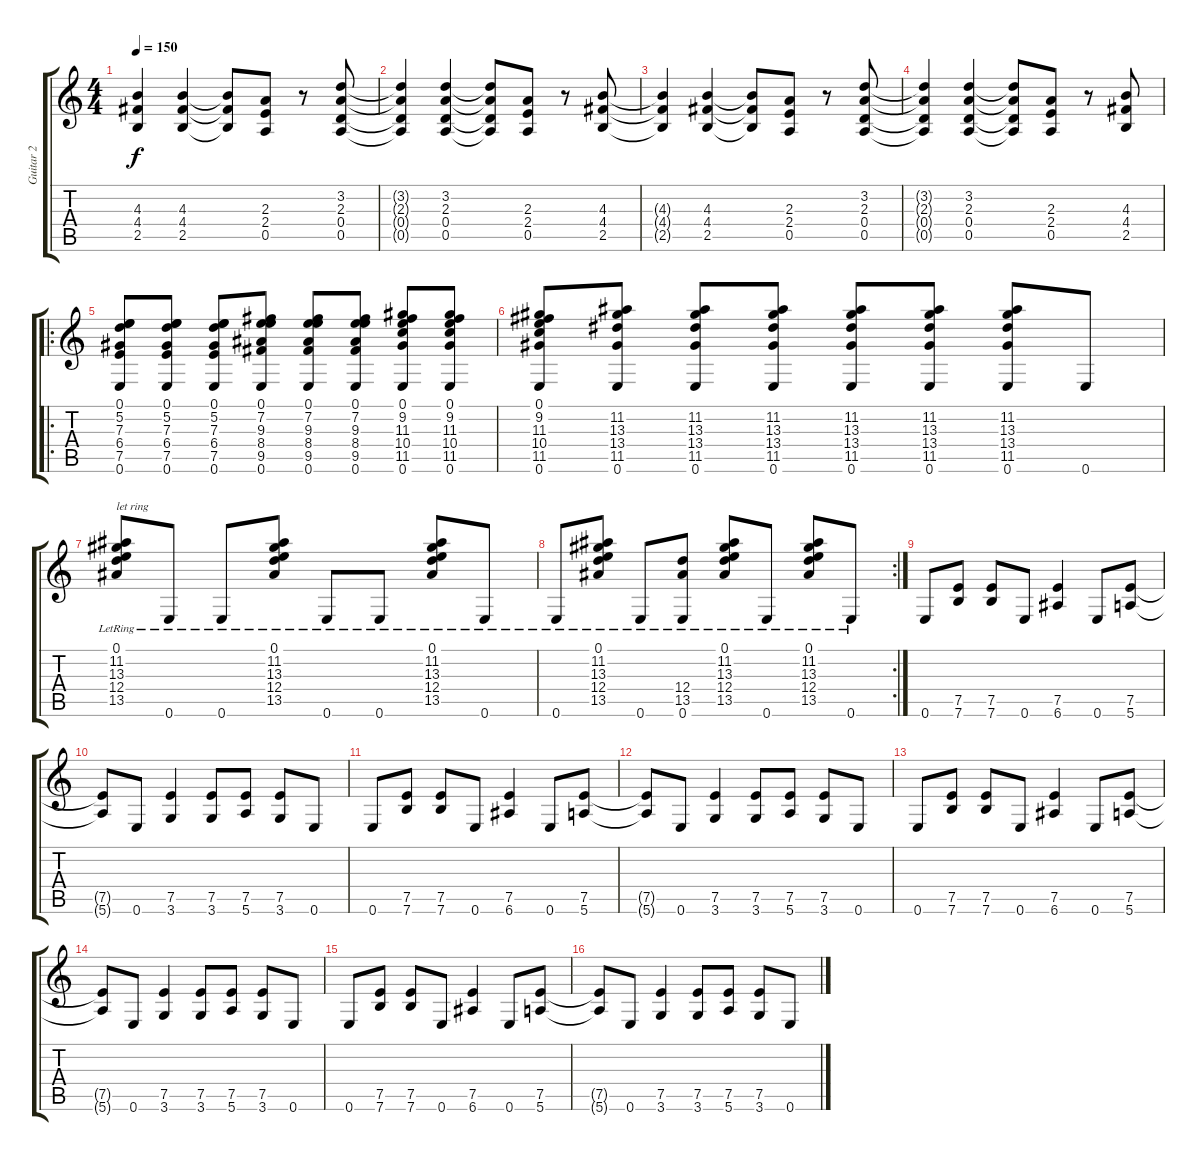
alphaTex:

\track ("Guitar 2" "Guitar 2") {instrument overdrivenguitar}
\staff {score tabs}
\tuning (E4 B3 G3 D3 A2 E2) {hide}
\ts (4 4)
\tempo 150
\clef g2
\ks c
(4.3{t} 4.4{t} 2.5{t}).4{dy f} (4.3 4.4 2.5).4 (4.3{t} 4.4{t} 2.5{t}).8 (2.3 2.4 0.5).8 r.8 (3.2 2.3 0.4 0.5).8 |
(3.2{t} 2.3{t} 0.4{t} 0.5{t}).4 (3.2 2.3 0.4 0.5).4 (3.2{t} 2.3{t} 0.4{t} 0.5{t}).8 (2.3 2.4 0.5).8 r.8 (4.3 4.4 2.5).8 |
(4.3{t} 4.4{t} 2.5{t}).4 (4.3 4.4 2.5).4 (4.3{t} 4.4{t} 2.5{t}).8 (2.3 2.4 0.5).8 r.8 (3.2 2.3 0.4 0.5).8 |
(3.2{t} 2.3{t} 0.4{t} 0.5{t}).4 (3.2 2.3 0.4 0.5).4 (3.2{t} 2.3{t} 0.4{t} 0.5{t}).8 (2.3 2.4 0.5).8 r.8 (4.3 4.4 2.5).8 |
\ro
(0.1 5.2 7.3 6.4 7.5 0.6).8 (0.1 5.2 7.3 6.4 7.5 0.6).8 (0.1 5.2 7.3 6.4 7.5 0.6).8 (0.1 7.2 9.3 8.4 9.5 0.6).8 (0.1 7.2 9.3 8.4 9.5 0.6).8 (0.1 7.2 9.3 8.4 9.5 0.6).8 (0.1 9.2 11.3 10.4 11.5 0.6).8 (0.1 9.2 11.3 10.4 11.5 0.6).8 |
(0.1 9.2 11.3 10.4 11.5 0.6).8 (11.2 13.3 13.4 11.5 0.6).8 (11.2 13.3 13.4 11.5 0.6).8 (11.2 13.3 13.4 11.5 0.6).8 (11.2 13.3 13.4 11.5 0.6).8 (11.2 13.3 13.4 11.5 0.6).8 (11.2 13.3 13.4 11.5 0.6).8 0.6.8 |
(0.1{lr} 11.2{lr} 13.3{lr} 12.4{lr} 13.5{lr}).8{txt "let ring"} 0.6{lr}.8 0.6{lr}.8 (0.1{lr} 11.2{lr} 13.3{lr} 12.4{lr} 13.5{lr}).8 0.6{lr}.8 0.6{lr}.8 (0.1{lr} 11.2{lr} 13.3{lr} 12.4{lr} 13.5{lr}).8 0.6{lr}.8 |
\rc 2
0.6{lr}.8 (0.1{lr} 11.2{lr} 13.3{lr} 12.4{lr} 13.5{lr}).8 0.6{lr}.8 (12.4{lr} 13.5{lr} 0.6{lr}).8 (0.1{lr} 11.2{lr} 13.3{lr} 12.4{lr} 13.5{lr}).8 0.6{lr}.8 (0.1{lr} 11.2{lr} 13.3{lr} 12.4{lr} 13.5{lr}).8 0.6{lr}.8 |
0.6.8 (7.5 7.6).8 (7.5 7.6).8 0.6.8 (7.5 6.6).4 0.6.8 (7.5 5.6).8 |
(7.5{t} 5.6{t}).8 0.6.8 (7.5 3.6).4 (7.5 3.6).8 (7.5 5.6).8 (7.5 3.6).8 0.6.8 |
0.6.8 (7.5 7.6).8 (7.5 7.6).8 0.6.8 (7.5 6.6).4 0.6.8 (7.5 5.6).8 |
(7.5{t} 5.6{t}).8 0.6.8 (7.5 3.6).4 (7.5 3.6).8 (7.5 5.6).8 (7.5 3.6).8 0.6.8 |
0.6.8 (7.5 7.6).8 (7.5 7.6).8 0.6.8 (7.5 6.6).4 0.6.8 (7.5 5.6).8 |
(7.5{t} 5.6{t}).8 0.6.8 (7.5 3.6).4 (7.5 3.6).8 (7.5 5.6).8 (7.5 3.6).8 0.6.8 |
0.6.8 (7.5 7.6).8 (7.5 7.6).8 0.6.8 (7.5 6.6).4 0.6.8 (7.5 5.6).8 |
(7.5{t} 5.6{t}).8 0.6.8 (7.5 3.6).4 (7.5 3.6).8 (7.5 5.6).8 (7.5 3.6).8 0.6.8
